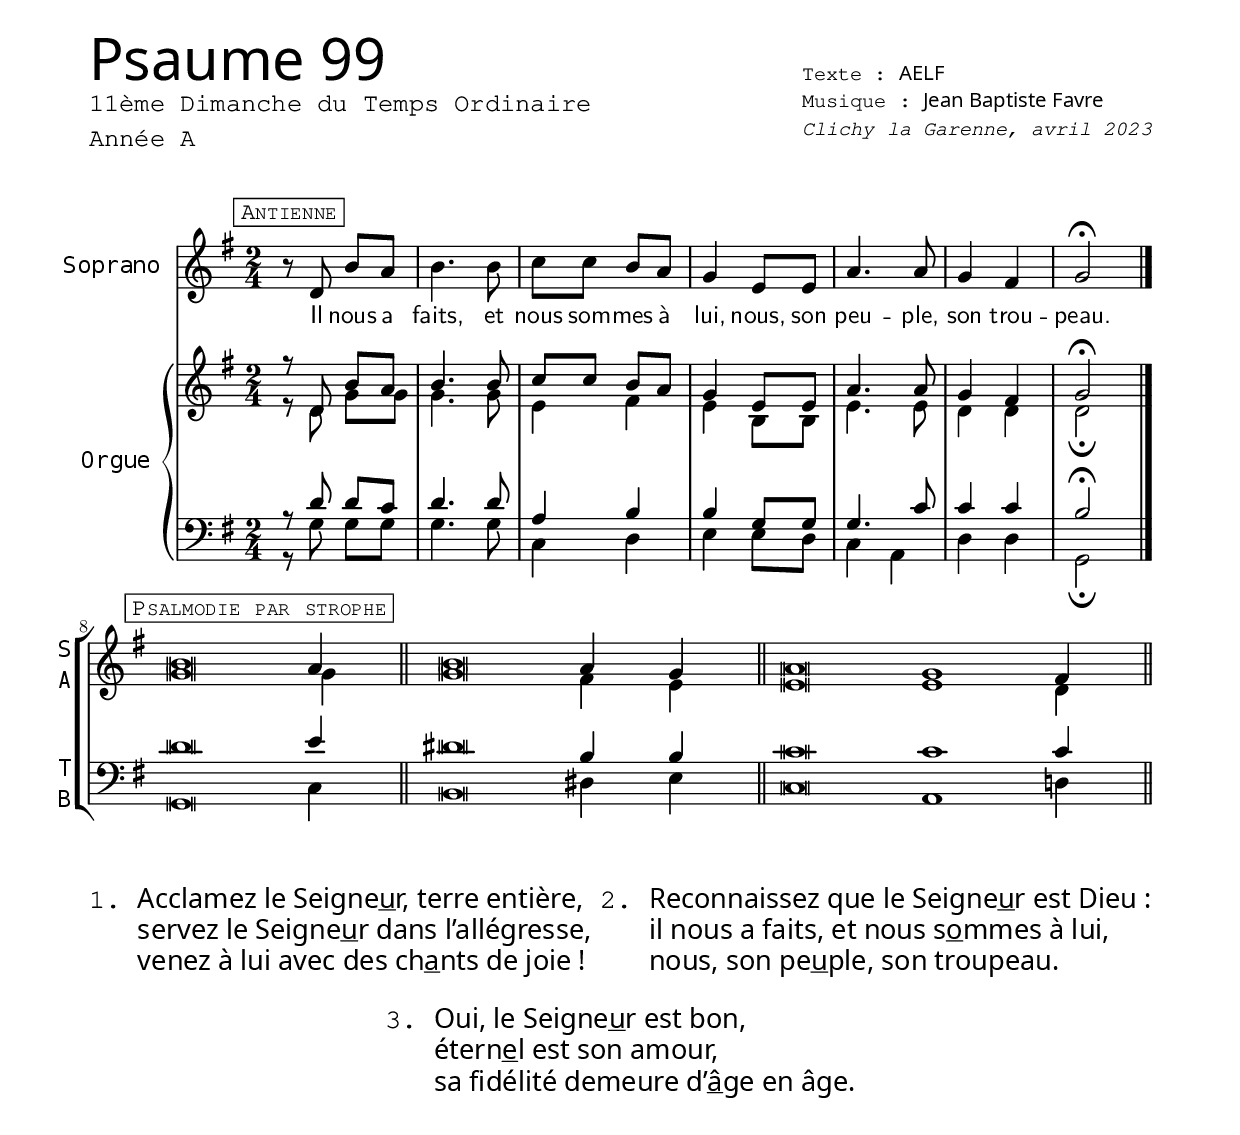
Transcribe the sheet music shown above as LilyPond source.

\version "2.24.1"
\language "english"
\include "../libs/commonFunctions.ily"

tempoVerseRallentando = {
  \set Score.tempoHideNote = ##t
  \tempo 4=60
}
tempoVerseAcelerando = {
  \set Score.tempoHideNote = ##t
  \tempo 2=120
}

scoreHeader = \header {
  title = "Psaume 99"
  subtitle = \markup { \column { "11ème Dimanche du Temps Ordinaire" "Année A" }}
  composer = "Jean Baptiste Favre"
  poet = "AELF"
  date = "Clichy la Garenne, avril 2023"
}

global = {
  \key g \major
  \time 2/4
}

%%%%%%%%%%%%%%%%%%%%%%%%%%%%%%
%%%%%%%%%% Antiphon %%%%%%%%%%
%%%%%%%%%%%%%%%%%%%%%%%%%%%%%%

antiphonRythm = {
 s2*7 \bar "|." \break
}
antiphonMusicSoprano = \relative c' {
  \markCustom "Antienne"
  r8 d8 b' a b4. b8 c c b a g4 e8 e a4. a8 g4 fs g2
  }

antiphonMusicAlto = \relative c' {
  r8 d8 g g g4. g8 e4 fs e b8 b e4. e8 d4 d d2
  }

antiphonMusicTenor =  \relative c' {
  r8 d8 d c d4. d8 a4 b b g8 g g4. c8 c4 c b2
  }

antiphonMusicBass =  \relative c' {
  r8 g8 g g g4. g8 c,4 d e e8 d c4 a d d g,2
  }

antiphonLyrics = \lyricmode {
  Il nous a faits, et nous som -- mes à lui,
  nous, son peu -- ple, son trou -- peau.
  }

antiphonLyricsSoprano = \antiphonLyrics
antiphonLyricsAlto = \antiphonLyrics
antiphonLyricsTenor = \antiphonLyrics
antiphonLyricsBass = \antiphonLyrics

%%%%%%%%%%%%%%%%%%%%%%%%%%%%%%%%%%%%%%%%%%%%%%
%%%%%%%%%%          Verses          %%%%%%%%%%
%%%%%%%%%%%%%%%%%%%%%%%%%%%%%%%%%%%%%%%%%%%%%%
verseStropheRythm = {
  \accidentalStyle forget
  \once \override Score.RehearsalMark.break-align-symbols = #'(clef)
  \markCustom "Psalmodie par strophe" \cadenzaOn
  \tempoVerseAcelerando s\breve \tempoVerseRallentando s4 \bar "||"
  \tempoVerseAcelerando s\breve s4 \tempoVerseRallentando s4 \bar "||"
  \tempoVerseAcelerando s\breve s1 \tempoVerseRallentando s4 \bar "||"
}
verseStropheMusicSoprano = \relative c'' {
  b\breve a4
  b\breve a4 g4
  a\breve g1 fs4
  }

verseStropheMusicAlto = \relative c'' {
  g\breve g4
  g\breve fs4 e4
  e\breve e1 d4
  }

verseStropheMusicTenor = \relative c' {
  d\breve e4
  ds\breve b4 b4
  c\breve c1 c4
  }

verseStropheMusicBass = \relative c {
  g\breve c4
  b\breve ds4 e4
  c\breve a1 d4
  }

verseLyrics = \markuplist {
  \override #'(font-family . sans)
  \override #'(font-size . 1.5)
  \column {
    \fill-line {
      \column{
        \concat { \typewriter "1. " "Acclamez le Seigne" \underline u "r, terre entière,"}
        \concat { \typewriter "   " "servez le Seigne" \underline u "r dans l’allégresse,"}
        \concat { \typewriter "   " "venez à lui avec des ch" \underline a "nts de joie&nbsp;!"}
      }
      \column {
        \concat { \typewriter "2. " "Reconnaissez que le Seigne" \underline u "r est Dieu&nbsp;:"}
        \concat { \typewriter "   " "il nous a faits, et nous s" \underline o "mmes à lui,"}
        \concat { \typewriter "   " "nous, son pe" \underline u "ple, son troupeau."}
      }
    }
    \vspace #1
    \fill-line {
      \left-column {
        \concat { \typewriter "3. " "Oui, le Seigne" \underline u "r est bon,"}
        \concat { \typewriter "   " "étern" \underline e "l est son amour,"}
        \concat { \typewriter "   " "sa fidélité demeure d’" \underline â "ge en âge."}
      }
    }
  }
}
%%%%%%%%%%%%%%%%%%%%%%%%%%%%%%%%%%%%%%%%%%%%%%%%%%%%%%%%%%%%%%%%%%%%%
%%%%%%%%%%%%%%%%%%%          Draw score          %%%%%%%%%%%%%%%%%%%%
%%%%%%%%%%%%%%%%%%%%%%%%%%%%%%%%%%%%%%%%%%%%%%%%%%%%%%%%%%%%%%%%%%%%%
% Load Piano settings & layout
partition = {
  <<
    % Antienne à 4 voix mixtes
    %\include "../libs/layouts/commonAntiphonFourVoices.ily"
    \new ChoirStaff = "Antophon4Voices" <<
      \new Staff = "AntiphonSopranoStaff" <<
        \once \override Staff.VerticalAxisGroup.remove-first = ##t
        \set Staff.instrumentName = "Soprano"
        \clef "treble"
        \new Dynamics \antiphonRythm
        \new Voice = "antiphonSoprano" { \global \antiphonMusicSoprano \fermata }
        \new Lyrics \lyricsto "antiphonSoprano" { \antiphonLyricsSoprano }
      >>
    >>
    \new PianoStaff
    <<
      \set PianoStaff.instrumentName = #"Orgue"
      \new Staff <<
        \set Staff.printPartCombineTexts = ##f
        \once \override Staff.VerticalAxisGroup.remove-first = ##t
        \clef treble
        \new Voice = "soprani" {\global \voiceOne \antiphonMusicSoprano \fermata }
        \new Voice = "alti" {\global \voiceTwo \antiphonMusicAlto \fermata }
      >>
      \new Staff <<
        \set Staff.printPartCombineTexts = ##f
        \once \override Staff.VerticalAxisGroup.remove-first = ##t
        \clef bass
        \new Voice = "tenors" {\global \voiceThree \antiphonMusicTenor \fermata }
        \new Voice = "bass" {\global \voiceFour \antiphonMusicBass \fermata }
      >>
    >>
    \new ChoirStaff = "versePsalmody"
    <<
      \new Staff = "verseSopranoAlto" <<
        \set Staff.shortInstrumentName = \markup { \right-column { "S" "A" } }
        \once \override Staff.VerticalAxisGroup.remove-first = ##t
        \global
        \clef treble
        \new Dynamics { \silence \antiphonMusicSoprano \verseStropheRythm }
        \new Voice = "verseSoprano" << \voiceOne {\silence \antiphonMusicSoprano \cadenzaOn \verseStropheMusicSoprano } >>
        \new Voice = "verseAlto" << \voiceTwo {\silence \antiphonMusicSoprano \cadenzaOn \verseStropheMusicAlto } >>
      >>
      \new Staff = "verseTenorBass" <<
        \set Staff.shortInstrumentName = \markup { \right-column { "T" "B" } }
        \once \override Staff.VerticalAxisGroup.remove-first = ##t
        \global
        \clef bass
        \new Dynamics {\silence \antiphonMusicSoprano \verseStropheRythm}
        \new Voice = "verseTenor" << \voiceOne {\silence \antiphonMusicSoprano \cadenzaOn \verseStropheMusicTenor } >>
        \new Voice = "verseBass" << \voiceTwo {\silence \antiphonMusicSoprano \cadenzaOn \verseStropheMusicBass } >>
      >>
    >>
  >>
}
%%%%%%%%%%%%% PARTITION VISUELLE %%%%%%%%%%%%%
% PDF output
\paper {
  top-margin = 1.5\cm
  bottom-margin = 1.5\cm
  left-margin = 1.5\cm
  right-margin = 1.5\cm
  markup-system-spacing = #'((basic-distance . 10)
     (minimum-distance . 10)
     (padding . 5)
     (stretchability . 5))
  #(define fonts
    (set-global-fonts
     #:music "emmentaler"
     #:brace "emmentaler"
     #:roman "Latin Modern Roman"
     #:sans "Cantarell"
  ))
  #(include-special-characters)
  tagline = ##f
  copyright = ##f
  scoreTitleMarkup = \markup \columns {
    \fill-line {
      \column {
        \line {
          \left-column {
            \fontsize #8 \sans \fromproperty #'header:title
            \fontsize #1 \typewriter \fromproperty #'header:subtitle
          }
        }
      }
      \column {
        \line {
          \fontsize #-1
          \left-column {
            \line { \concat { \typewriter "Texte&nbsp;: " \sans \fromproperty #'header:poet \bold " " } }
            \line { \concat { \typewriter "Musique&nbsp;: " \sans \fromproperty #'header:composer \bold " " } }
            \typewriter \italic \fromproperty #'header:date
          }
        }
      }
    }
  }
}

\score {
  \partition
  \layout {
      ragged-last = ##f
      \context {
          \Staff
          \RemoveEmptyStaves
          \override NoteHead.style = #'altdefault
          \override InstrumentName.font-name = #"Monospace Regular"
      }
      \context {
          \PianoStaff
          \RemoveEmptyStaves
          \override NoteHead.style = #'altdefault
          \override InstrumentName.font-name = #"Monospace Regular"
      }
      \context {
          \ChoirStaff
          \RemoveEmptyStaves
          \override NoteHead.style = #'altdefault
          \override InstrumentName.font-name = #"Monospace Regular"
      }
      \override LyricText.font-name = #"Latin Modern Sans"
      \override Score.RehearsalMark.font-family = #'typewriter
  }
  \scoreHeader
}
\verseLyrics